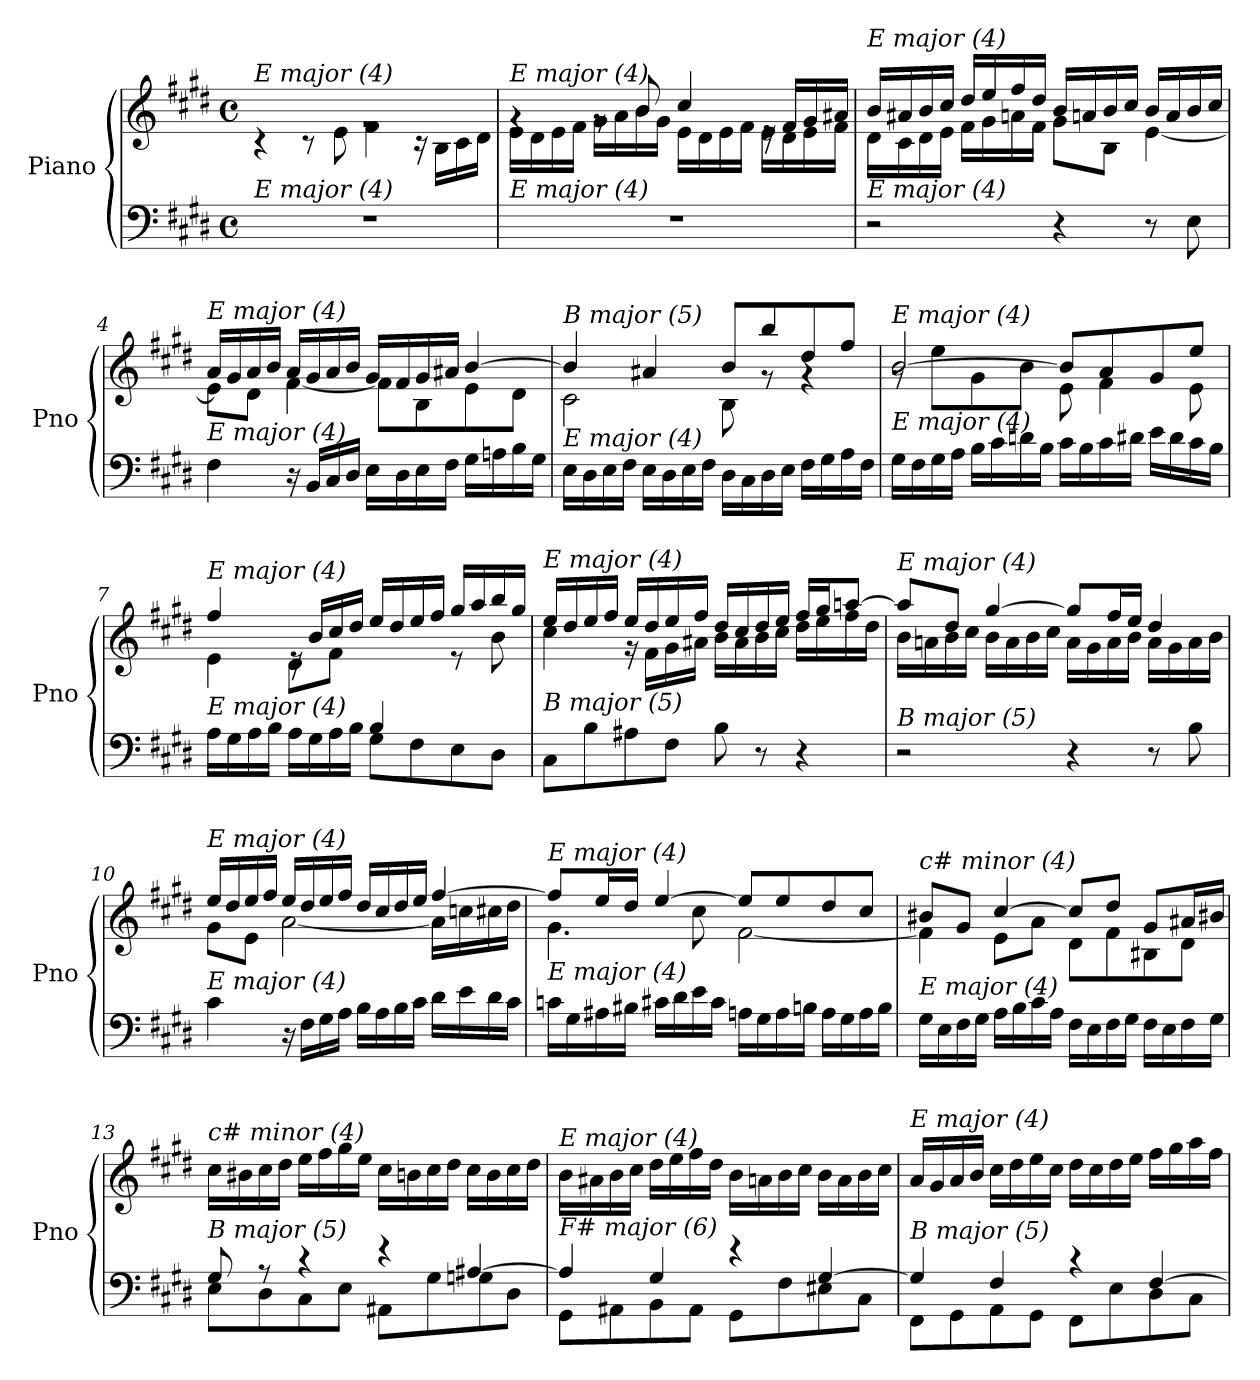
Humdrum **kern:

**kern	**kern
*part1	*part1
*staff2	*staff1
*I"Piano	*
*I'Pno	*
*clefF4	*clefG2
*k[f#c#g#d#]	*k[f#c#g#d#]
*M4/4	*M4/4
*met(c)	*met(c)
=1	=1
*	*^
!	!LO:TX:i:t=E major (4)	!
!LO:TX:i:t=E major (4)	!	!
1r	1rg	4r
.	.	8r
.	.	8e\
.	.	4f#\
.	.	16r
.	.	16B\LL
.	.	16c#\
.	.	16d#\JJ
=2	=2	=2
!	!LO:TX:i:t=E major (4)	!
!LO:TX:i:t=E major (4)	!	!
1r	4rg	16e\LL
.	.	16d#\
.	.	16e\
.	.	16f#\JJ
.	8rg	16g#\LL
.	.	16a\
.	8b/	16b\
.	.	16g#\JJ
.	4cc#/	16e\LL
.	.	16d#\
.	.	16e\
.	.	16f#\JJ
.	16re	16e\LL
.	16f#/LL	16d#\
.	16g#/	16e\
.	16a#X/JJ	16f#\JJ
=3	=3	=3
!	!LO:TX:i:t=E major (4)	!
!LO:TX:i:t=E major (4)	!	!
2r	16b/LL	16d#\LL
.	16a#X/	16c#\
.	16b/	16d#\
.	16cc#/JJ	16e\JJ
.	16dd#/LL	16f#\LL
.	16ee/	16g#\
.	16ff#/	16an\
.	16dd#/JJ	16f#\JJ
4r	16b/LL	8g#\L
.	16an/	.
.	16b/	8B\J
.	16cc#/JJ	.
8r	16b/LL	[4e\
.	16a/	.
8E\	16b/	.
.	16cc#/JJ	.
!!LO:LB:g=z	!!
=4	=4	=4
!	!LO:TX:i:t=E major (4)	!
!LO:TX:i:t=E major (4)	!	!
4F#\	16a/LL	8e\L]
.	16g#/	.
.	16a/	8d#\J
.	16b/JJ	.
16r	16a/LL	[4f#\
16BB/LL	16g#/	.
16C#/	16a/	.
16D#/JJ	16b/JJ	.
16E\LL	16g#/LL	8f#\L]
16D#\	16f#/	.
16E\	16g#/	8B\
16F#\JJ	16a#X/JJ	.
16G#\LL	[4b/	8e\
16An\	.	.
16B\	.	8d#\J
16G#\JJ	.	.
=5	=5	=5
!	!LO:TX:i:t=B major (5)	!
!LO:TX:i:t=E major (4)	!	!
16E\LL	4b/]	2c#\
16D#\	.	.
16E\	.	.
16F#\JJ	.	.
16E\LL	4a#X/	.
16D#\	.	.
16E\	.	.
16F#\JJ	.	.
16D#\LL	8b/L	8B\
16C#\	.	.
16D#\	8bb/	8rg
16E\JJ	.	.
16F#\LL	8dd#/	4rg
16G#\	.	.
16A\	8ff#/J	.
16F#\JJ	.	.
!!LO:LB:g=z	!!
=6	=6	=6
!	!LO:TX:i:t=E major (4)	!
!LO:TX:i:t=E major (4)	!	!
16G#\LL	[2b/	8rg
16F#\	.	.
16G#\	.	8ee\L
16A\JJ	.	.
16B\LL	.	8g#\
16c#\	.	.
16dn\	.	8b\J
16B\JJ	.	.
16c#\LL	8b/L]	8e\
16B\	.	.
16c#\	8a/	4f#\
16d#X\JJ	.	.
16e\LL	8g#/	.
16d#\	.	.
16c#\	8ee/J	8e\
16B\JJ	.	.
!!LO:LB:g=z	!!
=7	=7	=7
*^	*	*
!	!	!LO:TX:i:t=E major (4)	!
!LO:TX:i:t=E major (4)	!	!	!
2ryy	16A\LL	4ff#/	4e\
.	16G#\	.	.
.	16A\	.	.
.	16B\JJ	.	.
.	16A\LL	16re	8d#\L
.	16G#\	16b/LL	.
.	16A\	16cc#/	8f#\J
.	16B\JJ	16dd#/JJ	.
4B/	8G#\L	16ee/LL	4ryy
.	.	16dd#/	.
.	8F#\	16ee/	.
.	.	16ff#/JJ	.
4ryy	8E\	16gg#/LL	8r
.	.	16aa/	.
.	8D#\J	16bb/	8b\
.	.	16gg#/JJ	.
*v	*v	*	*
=8	=8	=8
!	!LO:TX:i:t=E major (4)	!
!LO:TX:i:t=B major (5)	!	!
8C#\L	16ee/LL	4cc#\
.	16dd#/	.
8B\	16ee/	.
.	16ff#/JJ	.
8A#X\	16ee/LL	16r
.	16dd#/	16f#\LL
8F#\J	16ee/	16g#\
.	16ff#/JJ	16a#X\JJ
8B\	16dd#/LL	16b\LL
.	16cc#/	16a#\
8r	16dd#/	16b\
.	16ee/JJ	16cc#\JJ
4r	16ff#/LL	16dd#\LL
.	16gg#/J	16ee\
.	[8aan/J	16ff#\
.	.	16dd#\JJ
=9	=9	=9
!	!LO:TX:i:t=E major (4)	!
!LO:TX:i:t=B major (5)	!	!
2r	8aan/L]	16b\LL
.	.	16an\
.	8dd#/J	16b\
.	.	16cc#\JJ
.	[4gg#/	16b\LL
.	.	16a\
.	.	16b\
.	.	16cc#\JJ
4r	8gg#/L]	16a\LL
.	.	16g#\
.	16ff#/L	16a\
.	16ee/JJ	16b\JJ
8r	4dd#/	16a\LL
.	.	16g#\
8B\	.	16a\
.	.	16b\JJ
!!LO:LB:g=z	!!
=10	=10	=10
!	!LO:TX:i:t=E major (4)	!
!LO:TX:i:t=E major (4)	!	!
4c#\	16ee/LL	8g#\L
.	16dd#/	.
.	16ee/	8e\J
.	16ff#/JJ	.
16r	16ee/LL	[2a\
16F#\LL	16dd#/	.
16G#\	16ee/	.
16A\JJ	16ff#/JJ	.
16B\LL	16dd#/LL	.
16A\	16cc#/	.
16B\	16dd#/	.
16c#\JJ	16ee/JJ	.
16d#\LL	[4ff#/	16a\LL]
16e\	.	16ccni\
16d#\	.	16cc#\
16c#\JJ	.	16dd#\JJ
=11	=11	=11
!	!LO:TX:i:t=E major (4)	!
!LO:TX:i:t=E major (4)	!	!
16cni\LL	8ff#/L]	4.g#\
16G#\	.	.
16A#X\	16ee/L	.
16B#j\JJ	16dd#/JJ	.
16c#\LL	[4ee/	.
16d#\	.	.
16e\	.	8cc#\
16c#\JJ	.	.
16An\LL	8ee/L]	[2f#\
16G#\	.	.
16A\	8ee/	.
16Bn\JJ	.	.
16A\LL	8dd#/	.
16G#\	.	.
16A\	8cc#/J	.
16B\JJ	.	.
!!LO:PB:g=z	!!
=12	=12	=12
!	!LO:TX:i:t=c# minor (4)	!
!LO:TX:i:t=E major (4)	!	!
16G#\LL	8b#X/L	4f#\]
16E\	.	.
16F#\	8g#/J	.
16G#\JJ	.	.
16A\LL	[4cc#/	8e\L
16B\	.	.
16c#\	.	8a\J
16A\JJ	.	.
16F#\LL	8cc#/L]	8d#\L
16E\	.	.
16F#\	8dd#/J	8f#\
16G#\JJ	.	.
16F#\LL	8g#/L	8B#X\
16E\	.	.
16F#\	16a#X/L	8d#\J
16G#\JJ	16b#X/JJ	.
*	*v	*v
=13	=13
*^	*
!	!	!LO:TX:i:t=c# minor (4)
!LO:TX:i:t=B major (5)	!	!
8G#/	8E\L	16cc#\LL
.	.	16b#X\
8r	8D#\	16cc#\
.	.	16dd#\JJ
4r	8C#\	16ee\LL
.	.	16ff#\
.	8E\J	16gg#\
.	.	16ee\JJ
4r	8AA#X\L	16cc#\LL
.	.	16bn\
.	8G#\	16cc#\
.	.	16dd#\JJ
[4A#X/	8Gni\	16cc#\LL
.	.	16b\
.	8D#\J	16cc#\
.	.	16dd#\JJ
!!LO:LB:g=z
=14	=14	=14
!	!	!LO:TX:i:t=E major (4)
!LO:TX:i:t=F# major (6)	!	!
4A#/]	8GG#\L	16b\LL
.	.	16a#X\
.	8AA#X\	16b\
.	.	16cc#\JJ
4G#/	8BB\	16dd#\LL
.	.	16ee\
.	8AA#\J	16ff#\
.	.	16dd#\JJ
4r	8GG#\L	16b\LL
.	.	16an\
.	8F#\	16b\
.	.	16cc#\JJ
[4G#/	8E#X\	16b\LL
.	.	16a\
.	8C#\J	16b\
.	.	16cc#\JJ
=15	=15	=15
!	!	!LO:TX:i:t=E major (4)
!LO:TX:i:t=B major (5)	!	!
4G#/]	8FF#\L	16a/LL
.	.	16g#/
.	8GG#\	16a/
.	.	16b/JJ
4F#/	8AA\	16cc#\LL
.	.	16dd#\
.	8GG#\J	16ee\
.	.	16cc#\JJ
4r	8FF#\L	16dd#\LL
.	.	16cc#\
.	8E\	16dd#\
.	.	16ee\JJ
[4F#/	8D#\	16ff#\LL
.	.	16gg#\
.	8C#\J	16aa\
.	.	16ff#\JJ
*v	*v	*
=	=
*-	*-
